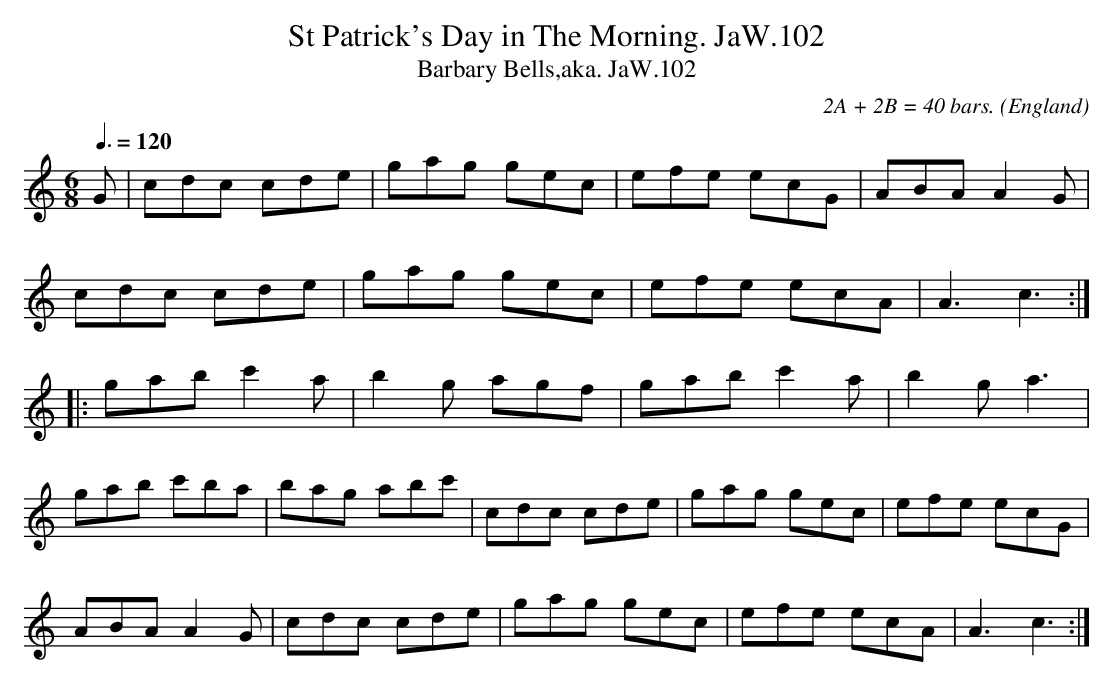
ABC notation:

X:1
T:St Patrick's Day in The Morning. JaW.102
T:Barbary Bells,aka. JaW.102
C:2A + 2B = 40 bars.
L:1/8
M:6/8
O:England
Q:3/8=120
K:C
G|cdc cde|gag gec|efe ecG|ABA A2G|!
cdc cde|gag gec|efe ecA|A3c3:|!
|:gab c'2a|b2g agf|gab c'2a|b2g a3|!
gab c'ba|bag abc'|cdc cde|gag gec|efe ecG|!
ABA A2G|cdc cde|gag gec|efe ecA|A3c3:|
